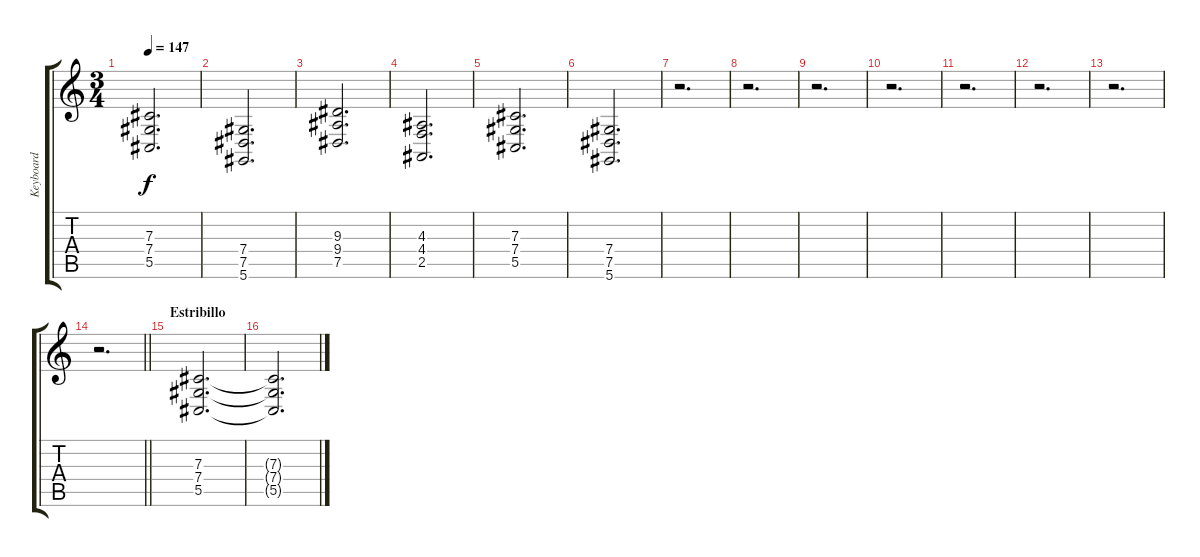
\track ("Keyboard" "Keyboard") {instrument harpsichord}
\staff {score tabs}
\tuning (Eb4 Bb3 Gb3 Db3 Ab2 Eb2) {hide}
\ts (3 4)
\tempo 147
\clef g2
\ks c
(7.3 7.4 5.5).2{d dy f} |
(7.4 7.5 5.6).2{d} |
(9.3 9.4 7.5).2{d} |
(4.3 4.4 2.5).2{d} |
(7.3 7.4 5.5).2{d} |
(7.4 7.5 5.6).2{d} |
r.2{d} |
r.2{d} |
r.2{d} |
r.2{d} |
r.2{d} |
r.2{d} |
r.2{d} |
\barLineRight lightlight
r.2{d} |
\section ("" "Estribillo")
(7.3 7.4 5.5).2{d} |
(7.3{t} 7.4{t} 5.5{t}).2{d}
